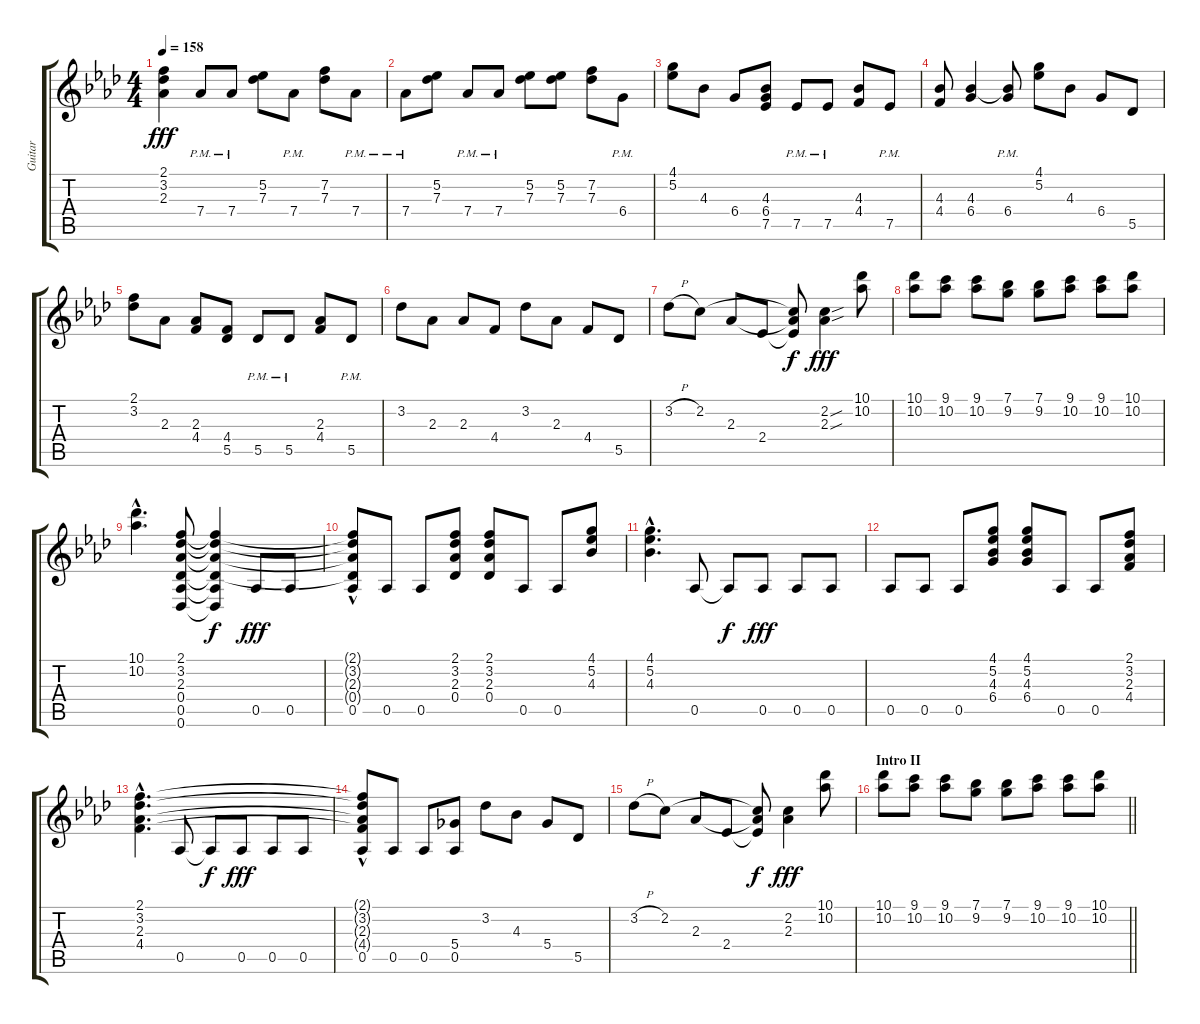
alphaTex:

\track ("Guitar" "Guitar") {instrument overdrivenguitar}
\staff {score tabs}
\tuning (Eb4 Bb3 Gb3 Db3 Ab2 Db2) {hide}
\ts (4 4)
\tempo 158
\clef g2
\ks ab
(2.1 3.2 2.3).4{dy fff} 7.4{pm}.8 7.4{pm}.8 (5.2 7.3).8 7.4{pm}.8 (7.2 7.3).8 7.4{pm}.8 |
7.4{pm}.8 (5.2 7.3).8 7.4{pm}.8 7.4{pm}.8 (5.2 7.3).8 (5.2 7.3).8 (7.2 7.3).8 6.4{pm}.8 |
(4.1 5.2).8 4.3.8 6.4.8 (4.3 6.4 7.5).8 7.5{pm}.8 7.5{pm}.8 (4.3 4.4).8 7.5{pm}.8 |
(4.3 4.4).8 (4.3 6.4).4 (4.3{t} 6.4{pm}).8 (4.1 5.2).8 4.3.8 6.4.8 5.5.8 |
(2.1 3.2).8 2.3.8 (2.3 4.4).8 (4.4 5.5).8 5.5{pm}.8 5.5{pm}.8 (2.3 4.4).8 5.5{pm}.8 |
3.2.8 2.3.8 2.3.8 4.4.8 3.2.8 2.3.8 4.4.8 5.5.8 |
3.2{h}.8 2.2.8 2.3.8 2.4.8 (2.2{t} 2.3{t} 2.4{t}).8{dy f} (2.2{sou} 2.3{sou}).4{dy fff} (10.1 10.2).8 |
(10.1 10.2).8 (9.1 10.2).8 (9.1 10.2).8 (7.1 9.2).8 (7.1 9.2).8 (9.1 10.2).8 (9.1 10.2).8 (10.1 10.2).8 |
(10.1{hac} 10.2{hac}).4{d} (2.1 3.2 2.3 0.4 0.5 0.6).8 (2.1{t} 3.2{t} 2.3{t} 0.4{t} 0.5{t} 0.6{t}).4{dy f} 0.5.8{dy fff} 0.5.8 |
(2.1{hac t} 3.2{hac t} 2.3{hac t} 0.4{hac t} 0.5).8 0.5.8 0.5.8 (2.1 3.2 2.3 0.4).8 (2.1 3.2 2.3 0.4).8 0.5.8 0.5.8 (4.1 5.2 4.3).8 |
(4.1{hac} 5.2{hac} 4.3{hac}).4{d} 0.5.8 0.5{t}.8{dy f} 0.5.8{dy fff} 0.5.8 0.5.8 |
0.5.8 0.5.8 0.5.8 (4.1 5.2 4.3 6.4).8 (4.1 5.2 4.3 6.4).8 0.5.8 0.5.8 (2.1 3.2 2.3 4.4).8 |
(2.1{hac} 3.2{hac} 2.3{hac} 4.4{hac}).4{d} 0.5.8 0.5{t}.8{dy f} 0.5.8{dy fff} 0.5.8 0.5.8 |
(2.1{hac t} 3.2{hac t} 2.3{hac t} 4.4{hac t} 0.5).8 0.5.8 0.5.8 (5.4 0.5).8 3.2.8 4.3.8 5.4.8 5.5.8 |
3.2{h}.8 2.2.8 2.3.8 2.4.8 (2.2{t} 2.3{t} 2.4{t}).8{dy f} (2.2 2.3).4{dy fff} (10.1 10.2).8 |
\section ("" "Intro II")
\barLineRight lightlight
(10.1 10.2).8 (9.1 10.2).8 (9.1 10.2).8 (7.1 9.2).8 (7.1 9.2).8 (9.1 10.2).8 (9.1 10.2).8 (10.1 10.2).8
